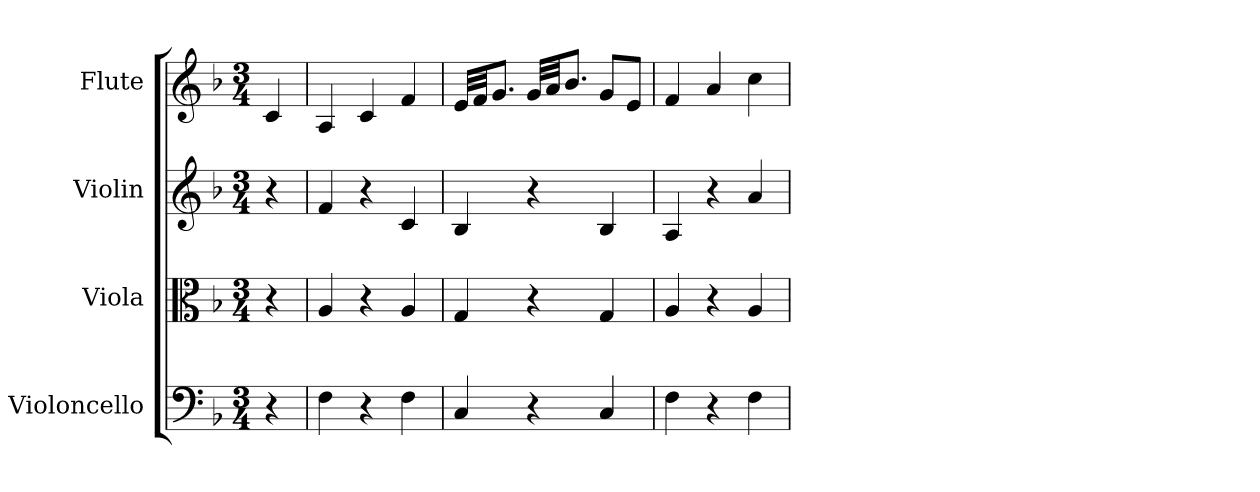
**kern	**kern	**kern	**kern
*part4	*part3	*part2	*part1
*staff4	*staff3	*staff2	*staff1
*I"Violoncello	*I"Viola	*I"Violin	*I"Flute
*I'Vc	*I'Vla	*I'Vln	*I'Fl
*clefF4	*clefC3	*	*
*k[b-]	*k[b-]	*k[b-]	*k[b-]
*F:	*F:	*F:	*F:
*M3/4	*M3/4	*M3/4	*M3/4
*MM132	*MM132	*MM132	*MM132
=	=	=	=
4r	4r	4r	4c
=1	=1	=1	=1
4F	4A	4f	4A
4r	4r	4r	4c
4F	4A	4c	4f
=2	=2	=2	=2
4C	4G	4B-	32eLLL
.	.	.	32fJJ
.	.	.	8.gJ
4r	4r	4r	32gLLL
.	.	.	32aJJ
.	.	.	8.b-J
4C	4G	4B-	8gL
.	.	.	8eJ
=3	=3	=3	=3
4F	4A	4A	4f
4r	4r	4r	4a
4F	4A	4a	4cc
=	=	=	=
*-	*-	*-	*-
